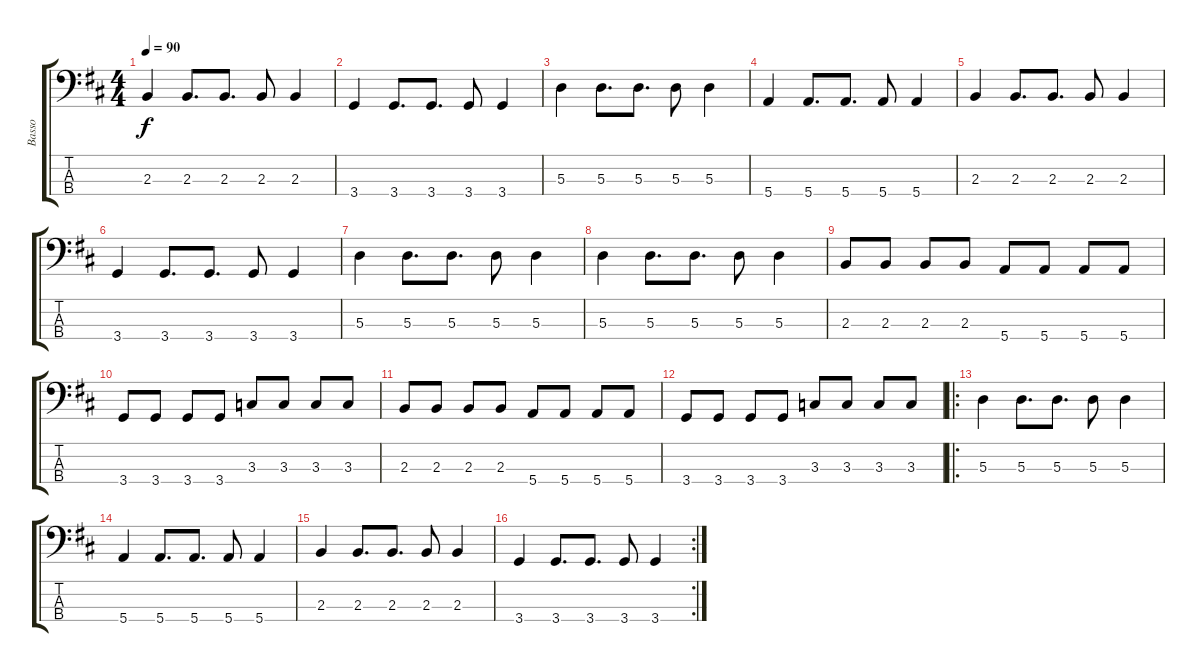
\track ("Basso" "Basso") {instrument electricbassfinger}
\staff {score tabs}
\tuning (G2 D2 A1 E1) {hide}
\ts (4 4)
\tempo 90
\clef f4
\ks d
2.3.4{dy f} 2.3.8{d} 2.3.8{d} 2.3.8 2.3.4 |
3.4.4 3.4.8{d} 3.4.8{d} 3.4.8 3.4.4 |
5.3.4 5.3.8{d} 5.3.8{d} 5.3.8 5.3.4 |
5.4.4 5.4.8{d} 5.4.8{d} 5.4.8 5.4.4 |
2.3.4 2.3.8{d} 2.3.8{d} 2.3.8 2.3.4 |
3.4.4 3.4.8{d} 3.4.8{d} 3.4.8 3.4.4 |
5.3.4 5.3.8{d} 5.3.8{d} 5.3.8 5.3.4 |
5.3.4 5.3.8{d} 5.3.8{d} 5.3.8 5.3.4 |
2.3.8 2.3.8 2.3.8 2.3.8 5.4.8 5.4.8 5.4.8 5.4.8 |
3.4.8 3.4.8 3.4.8 3.4.8 3.3.8 3.3.8 3.3.8 3.3.8 |
2.3.8 2.3.8 2.3.8 2.3.8 5.4.8 5.4.8 5.4.8 5.4.8 |
3.4.8 3.4.8 3.4.8 3.4.8 3.3.8 3.3.8 3.3.8 3.3.8 |
\ro
5.3.4 5.3.8{d} 5.3.8{d} 5.3.8 5.3.4 |
5.4.4 5.4.8{d} 5.4.8{d} 5.4.8 5.4.4 |
2.3.4 2.3.8{d} 2.3.8{d} 2.3.8 2.3.4 |
\rc 2
3.4.4 3.4.8{d} 3.4.8{d} 3.4.8 3.4.4
